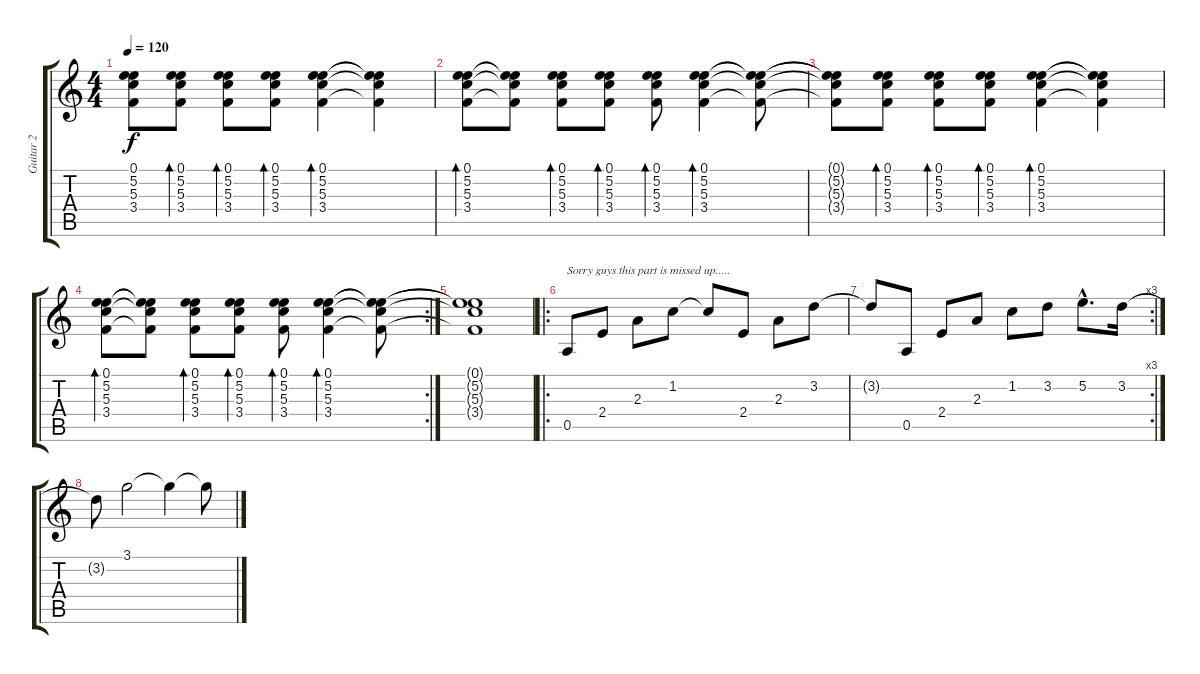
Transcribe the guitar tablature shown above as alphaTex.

\track ("Guitar 2" "Guitar 2") {instrument acousticguitarsteel}
\staff {score tabs}
\tuning (E4 B3 G3 D3 A2 E2) {hide}
\ts (4 4)
\tempo 120
\clef g2
\ks c
(0.1{t} 5.2{t} 5.3{t} 3.4{t}).8{dy f} (0.1 5.2 5.3 3.4).8{bd 240} (0.1 5.2 5.3 3.4).8{bd 240} (0.1 5.2 5.3 3.4).8{bd 240} (0.1 5.2 5.3 3.4).4{bd 240} (0.1{t} 5.2{t} 5.3{t} 3.4{t}).4 |
(0.1 5.2 5.3 3.4).8{bd 240} (0.1{t} 5.2{t} 5.3{t} 3.4{t}).8 (0.1 5.2 5.3 3.4).8{bd 240} (0.1 5.2 5.3 3.4).8{bd 240} (0.1 5.2 5.3 3.4).8{bd 240} (0.1 5.2 5.3 3.4).4{bd 240} (0.1{t} 5.2{t} 5.3{t} 3.4{t}).8 |
(0.1{t} 5.2{t} 5.3{t} 3.4{t}).8 (0.1 5.2 5.3 3.4).8{bd 240} (0.1 5.2 5.3 3.4).8{bd 240} (0.1 5.2 5.3 3.4).8{bd 240} (0.1 5.2 5.3 3.4).4{bd 240} (0.1{t} 5.2{t} 5.3{t} 3.4{t}).4 |
\rc 2
(0.1 5.2 5.3 3.4).8{bd 240} (0.1{t} 5.2{t} 5.3{t} 3.4{t}).8 (0.1 5.2 5.3 3.4).8{bd 240} (0.1 5.2 5.3 3.4).8{bd 240} (0.1 5.2 5.3 3.4).8{bd 240} (0.1 5.2 5.3 3.4).4{bd 240} (0.1{t} 5.2{t} 5.3{t} 3.4{t}).8 |
(0.1{t} 5.2{t} 5.3{t} 3.4{t}).1 |
\ro
0.5.8{txt "Sorry guys this part is missed up....."} 2.4.8 2.3.8 1.2.8 1.2{t}.8 2.4.8 2.3.8 3.2.8 |
\rc 3
3.2{t}.8 0.5.8 2.4.8 2.3.8 1.2.8 3.2.8 5.2{hac}.8{d} 3.2.16 |
3.2{t}.8 3.1.2 3.1{t}.4 3.1{t}.8
